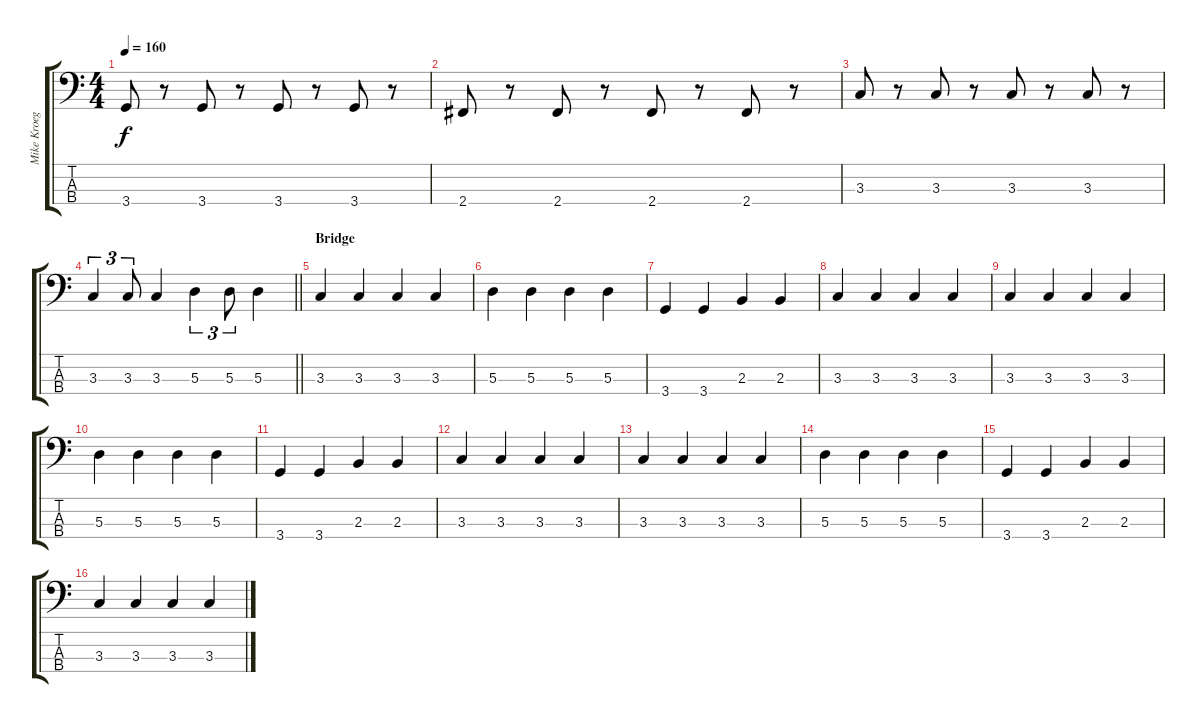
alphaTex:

\track ("Mike Kroeger" "Mike Kroeg") {instrument electricbassfinger}
\staff {score tabs}
\tuning (G2 D2 A1 E1) {hide}
\ts (4 4)
\section ("" "")
\tempo 160
\clef f4
\ks c
3.4.8{dy f} r.8 3.4.8 r.8 3.4.8 r.8 3.4.8 r.8 |
2.4.8 r.8 2.4.8 r.8 2.4.8 r.8 2.4.8 r.8 |
3.3.8 r.8 3.3.8 r.8 3.3.8 r.8 3.3.8 r.8 |
\barLineRight lightlight
3.3.4{tu (3 2)} 3.3.8{tu (3 2)} 3.3.4 5.3.4{tu (3 2)} 5.3.8{tu (3 2)} 5.3.4 |
\section ("" "Bridge")
3.3.4 3.3.4 3.3.4 3.3.4 |
5.3.4 5.3.4 5.3.4 5.3.4 |
3.4.4 3.4.4 2.3.4 2.3.4 |
3.3.4 3.3.4 3.3.4 3.3.4 |
3.3.4 3.3.4 3.3.4 3.3.4 |
5.3.4 5.3.4 5.3.4 5.3.4 |
3.4.4 3.4.4 2.3.4 2.3.4 |
3.3.4 3.3.4 3.3.4 3.3.4 |
3.3.4 3.3.4 3.3.4 3.3.4 |
5.3.4 5.3.4 5.3.4 5.3.4 |
3.4.4 3.4.4 2.3.4 2.3.4 |
3.3.4 3.3.4 3.3.4 3.3.4
